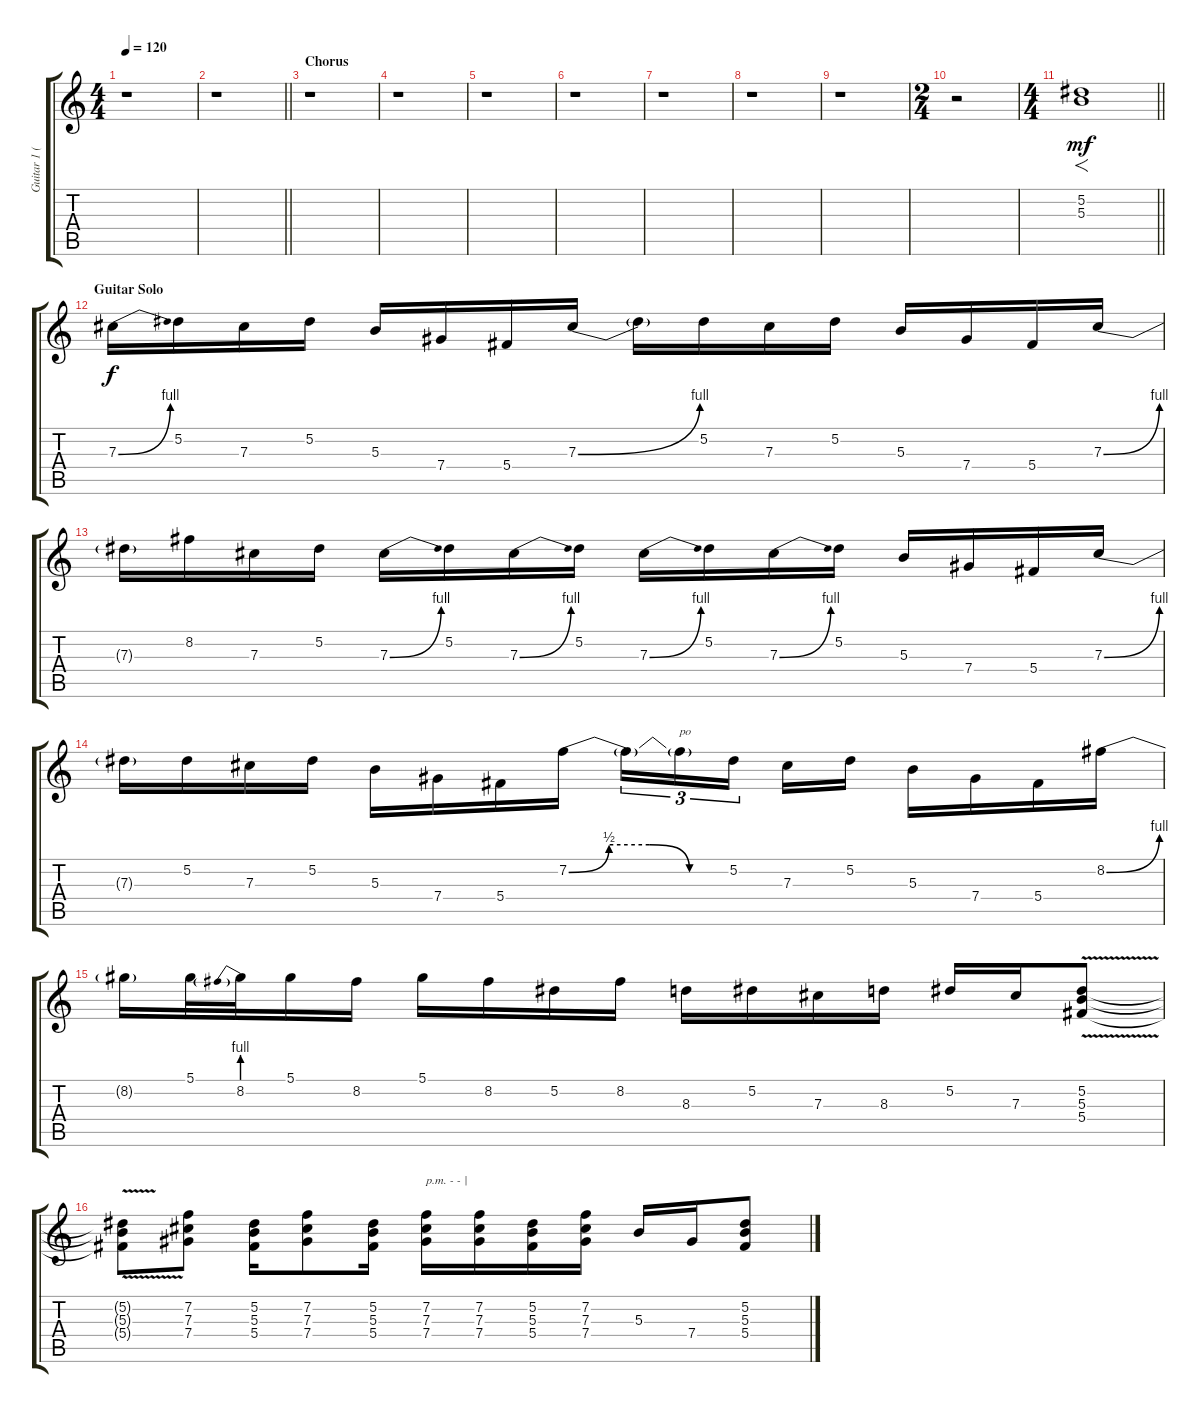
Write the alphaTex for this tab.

\track ("Guitar 1 (Slash)" "Guitar 1 (") {instrument overdrivenguitar}
\staff {score tabs}
\tuning (Eb4 Bb3 Gb3 Db3 Ab2 Eb2) {hide}
\ts (4 4)
\tempo 120
\clef g2
\ks c
r.1{dy f} |
\barLineRight lightlight
r.1 |
\section ("" "Chorus")
r.1 |
r.1 |
r.1 |
r.1 |
r.1 |
r.1 |
r.1 |
\ts (2 4)
r.2 |
\ts (4 4)
\barLineRight lightlight
(5.2 5.3).1{f dy mf} |
\section ("" "Guitar Solo")
7.3{be (bend 0 0 60 4)}.16{dy f} 5.2.16 7.3.16 5.2.16 5.3.16 7.4.16 5.4.16 7.3{be (bend 0 0 60 4)}.16 7.3{t}.16 5.2.16 7.3.16 5.2.16 5.3.16 7.4.16 5.4.16 7.3{be (bend 0 0 60 4)}.16 |
7.3{t}.16 8.2.16 7.3.16 5.2.16 7.3{be (bend 0 0 60 4)}.16 5.2.16 7.3{be (bend 0 0 60 4)}.16 5.2.16 7.3{be (bend 0 0 60 4)}.16 5.2.16 7.3{be (bend 0 0 60 4)}.16 5.2.16 5.3.16 7.4.16 5.4.16 7.3{be (bend 0 0 60 4)}.16 |
7.3{t}.16 5.2.16 7.3.16 5.2.16 5.3.16 7.4.16 5.4.16 7.2{be (custom 0 0 15 2 30 2 45 0 60 0)}.16 7.2{t}.16{tu (3 2)} 7.2{t}.16{tu (3 2) txt "po"} 5.2.16{tu (3 2) beam splitsecondary} 7.3.16 5.2.16 5.3.16 7.4.16 5.4.16 8.2{be (bend 0 0 60 4)}.16 |
8.2{t}.16 5.1.32 8.2{be (prebend 0 4 60 4)}.32 5.1.16 8.2.16 5.1.16 8.2.16 5.2.16 8.2.16 8.3.16 5.2.16 7.3.16 8.3.16 5.2.16 7.3.16 (5.2{v} 5.3{v} 5.4{v}).8 |
(5.2{t} 5.3{t} 5.4{t}).8 (7.2 7.3 7.4).8 (5.2 5.3 5.4).16 (7.2 7.3 7.4).8 (5.2 5.3 5.4).16 (7.2 7.3 7.4).16{txt "p.m. - - |"} (7.2 7.3 7.4).16 (5.2 5.3 5.4).16 (7.2 7.3 7.4).16 5.3.16 7.4.16 (5.2 5.3 5.4).8
